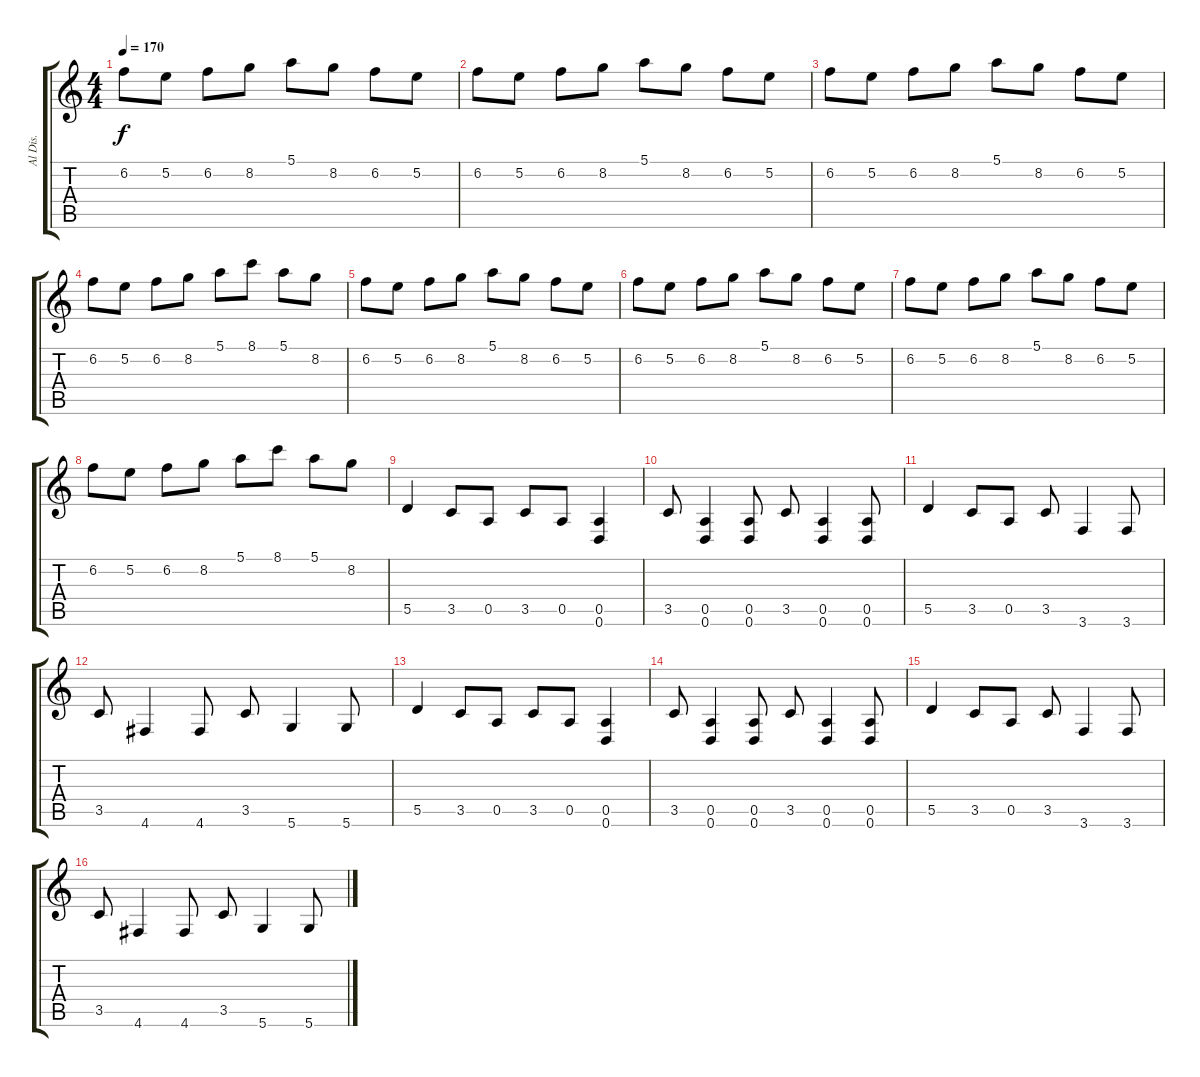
\track ("Al Dis." "Al Dis.") {instrument distortionguitar}
\staff {score tabs}
\tuning (E4 B3 G3 D3 A2 D2) {hide}
\ts (4 4)
\tempo 170
\clef g2
\ks c
6.2.8{dy f} 5.2.8 6.2.8 8.2.8 5.1.8 8.2.8 6.2.8 5.2.8 |
6.2.8 5.2.8 6.2.8 8.2.8 5.1.8 8.2.8 6.2.8 5.2.8 |
6.2.8 5.2.8 6.2.8 8.2.8 5.1.8 8.2.8 6.2.8 5.2.8 |
6.2.8 5.2.8 6.2.8 8.2.8 5.1.8 8.1.8 5.1.8 8.2.8 |
6.2.8 5.2.8 6.2.8 8.2.8 5.1.8 8.2.8 6.2.8 5.2.8 |
6.2.8 5.2.8 6.2.8 8.2.8 5.1.8 8.2.8 6.2.8 5.2.8 |
6.2.8 5.2.8 6.2.8 8.2.8 5.1.8 8.2.8 6.2.8 5.2.8 |
6.2.8 5.2.8 6.2.8 8.2.8 5.1.8 8.1.8 5.1.8 8.2.8 |
5.5.4 3.5.8 0.5.8 3.5.8 0.5.8 (0.5 0.6).4 |
3.5.8 (0.5 0.6).4 (0.5 0.6).8 3.5.8 (0.5 0.6).4 (0.5 0.6).8 |
5.5.4 3.5.8 0.5.8 3.5.8 3.6.4 3.6.8 |
3.5.8 4.6.4 4.6.8 3.5.8 5.6.4 5.6.8 |
5.5.4 3.5.8 0.5.8 3.5.8 0.5.8 (0.5 0.6).4 |
3.5.8 (0.5 0.6).4 (0.5 0.6).8 3.5.8 (0.5 0.6).4 (0.5 0.6).8 |
5.5.4 3.5.8 0.5.8 3.5.8 3.6.4 3.6.8 |
3.5.8 4.6.4 4.6.8 3.5.8 5.6.4 5.6.8
